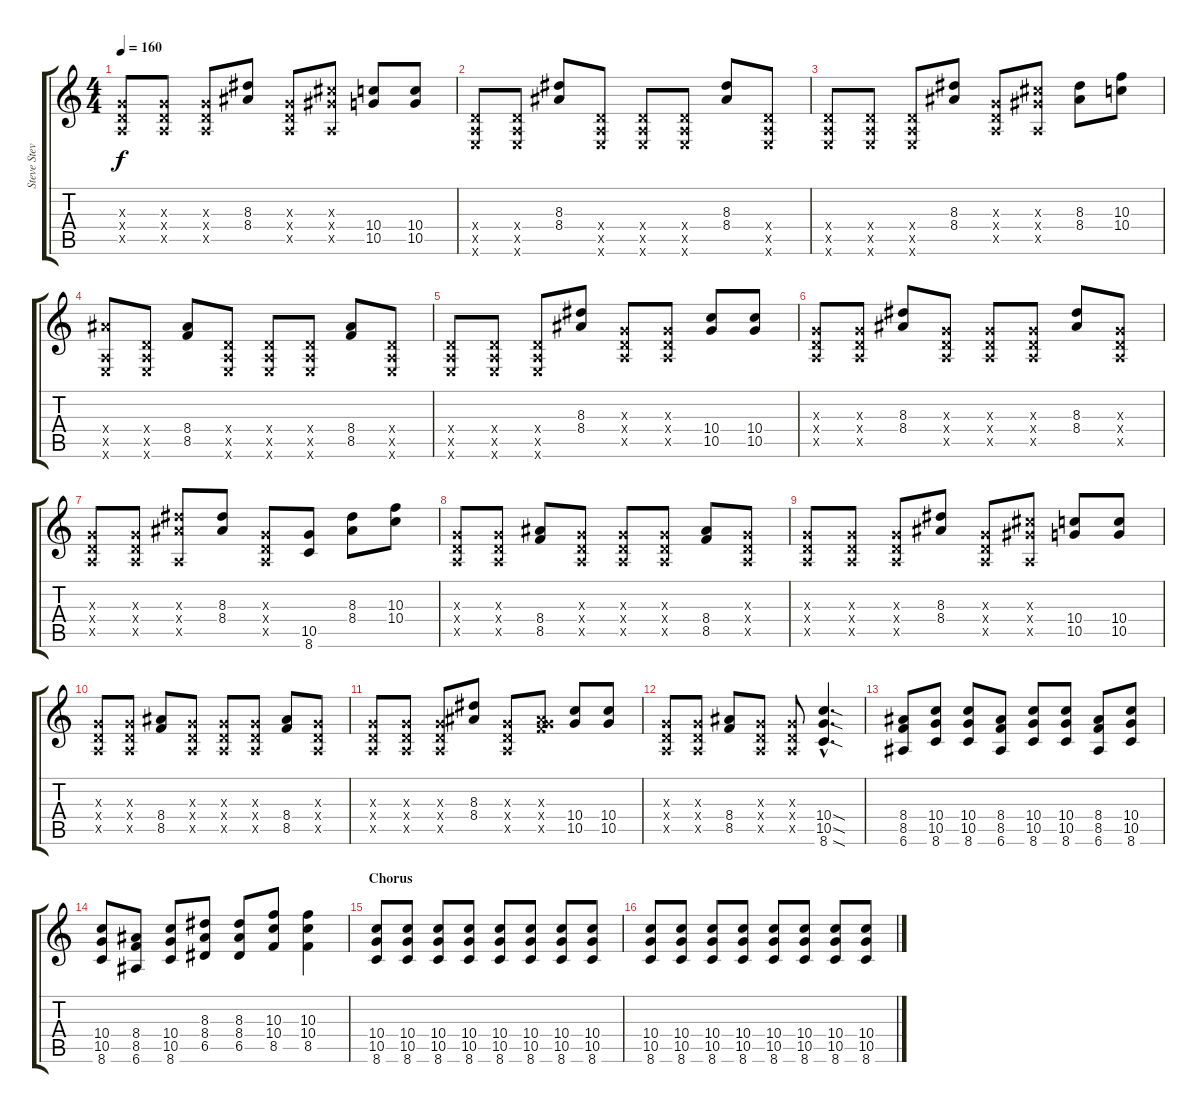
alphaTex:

\track ("Steve Stevens" "Steve Stev") {instrument distortionguitar}
\staff {score tabs}
\tuning (E4 B3 G3 D3 A2 E2) {hide}
\ts (4 4)
\tempo 160
\clef g2
\ks c
(0.3{x} 0.4{x} 0.5{x}).8{dy f} (0.3{x} 0.4{x} 0.5{x}).8 (0.3{x} 0.4{x} 0.5{x}).8 (8.3 8.4).8 (0.3{x} 0.4{x} 0.5{x}).8 (6.3{x} 6.4{x} 0.5{x}).8 (10.4 10.5).8 (10.4 10.5).8 |
(0.4{x} 0.5{x} 0.6{x}).8 (0.4{x} 0.5{x} 0.6{x}).8 (8.3 8.4).8 (0.4{x} 0.5{x} 0.6{x}).8 (0.4{x} 0.5{x} 0.6{x}).8 (0.4{x} 0.5{x} 0.6{x}).8 (8.3 8.4).8 (0.4{x} 0.5{x} 0.6{x}).8 |
(0.4{x} 0.5{x} 0.6{x}).8 (0.4{x} 0.5{x} 0.6{x}).8 (0.4{x} 0.5{x} 0.6{x}).8 (8.3 8.4).8 (0.3{x} 0.4{x} 0.5{x}).8 (6.3{x} 6.4{x} 0.5{x}).8 (8.3 8.4).8 (10.3 10.4).8 |
(8.4{x} 0.5{x} 0.6{x}).8 (0.4{x} 0.5{x} 0.6{x}).8 (8.4 8.5).8 (0.4{x} 0.5{x} 0.6{x}).8 (0.4{x} 0.5{x} 0.6{x}).8 (0.4{x} 0.5{x} 0.6{x}).8 (8.4 8.5).8 (0.4{x} 0.5{x} 0.6{x}).8 |
(0.4{x} 0.5{x} 0.6{x}).8 (0.4{x} 0.5{x} 0.6{x}).8 (0.4{x} 0.5{x} 0.6{x}).8 (8.3 8.4).8 (0.3{x} 0.4{x} 0.5{x}).8 (0.3{x} 0.4{x} 0.5{x}).8 (10.4 10.5).8 (10.4 10.5).8 |
(0.3{x} 0.4{x} 0.5{x}).8 (0.3{x} 0.4{x} 0.5{x}).8 (8.3 8.4).8 (0.3{x} 0.4{x} 0.5{x}).8 (0.3{x} 0.4{x} 0.5{x}).8 (0.3{x} 0.4{x} 0.5{x}).8 (8.3 8.4).8 (0.3{x} 0.4{x} 0.5{x}).8 |
(0.3{x} 0.4{x} 0.5{x}).8 (0.3{x} 0.4{x} 0.5{x}).8 (8.3{x} 8.4{x} 0.5{x}).8 (8.3 8.4).8 (0.3{x} 0.4{x} 0.5{x}).8 (10.5 8.6).8 (8.3 8.4).8 (10.3 10.4).8 |
(0.3{x} 0.4{x} 0.5{x}).8 (0.3{x} 0.4{x} 0.5{x}).8 (8.4 8.5).8 (0.3{x} 0.4{x} 0.5{x}).8 (0.3{x} 0.4{x} 0.5{x}).8 (0.3{x} 0.4{x} 0.5{x}).8 (8.4 8.5).8 (0.3{x} 0.4{x} 0.5{x}).8 |
(0.3{x} 0.4{x} 0.5{x}).8 (0.3{x} 0.4{x} 0.5{x}).8 (0.3{x} 0.4{x} 0.5{x}).8 (8.3 8.4).8 (0.3{x} 0.4{x} 0.5{x}).8 (6.3{x} 6.4{x} 0.5{x}).8 (10.4 10.5).8 (10.4 10.5).8 |
(0.3{x} 0.4{x} 0.5{x}).8 (0.3{x} 0.4{x} 0.5{x}).8 (8.4 8.5).8 (0.3{x} 0.4{x} 0.5{x}).8 (0.3{x} 0.4{x} 0.5{x}).8 (0.3{x} 0.4{x} 0.5{x}).8 (8.4 8.5).8 (0.3{x} 0.4{x} 0.5{x}).8 |
(0.3{x} 0.4{x} 0.5{x}).8 (0.3{x} 0.4{x} 0.5{x}).8 (0.3{x} 0.4{x} 0.5{x}).8 (8.3 8.4).8 (0.3{x} 0.4{x} 0.5{x}).8 (0.3{x} 8.4{x} 8.5{x}).8 (10.4 10.5).8 (10.4 10.5).8 |
(0.3{x} 0.4{x} 0.5{x}).8 (0.3{x} 0.4{x} 0.5{x}).8 (8.4 8.5).8 (0.3{x} 0.4{x} 0.5{x}).8 (0.3{x} 0.4{x} 0.5{x}).8 (10.4{sod hac} 10.5{sod hac} 8.6{sod hac}).4{d} |
(8.4 8.5 6.6).8 (10.4 10.5 8.6).8 (10.4 10.5 8.6).8 (8.4 8.5 6.6).8 (10.4 10.5 8.6).8 (10.4 10.5 8.6).8 (8.4 8.5 6.6).8 (10.4 10.5 8.6).8 |
(10.4 10.5 8.6).8 (8.4 8.5 6.6).8 (10.4 10.5 8.6).8 (8.3 8.4 6.5).8 (8.3 8.4 6.5).8 (10.3 10.4 8.5).8 (10.3 10.4 8.5).4 |
\section ("" "Chorus")
(10.4 10.5 8.6).8 (10.4 10.5 8.6).8 (10.4 10.5 8.6).8 (10.4 10.5 8.6).8 (10.4 10.5 8.6).8 (10.4 10.5 8.6).8 (10.4 10.5 8.6).8 (10.4 10.5 8.6).8 |
(10.4 10.5 8.6).8 (10.4 10.5 8.6).8 (10.4 10.5 8.6).8 (10.4 10.5 8.6).8 (10.4 10.5 8.6).8 (10.4 10.5 8.6).8 (10.4 10.5 8.6).8 (10.4 10.5 8.6).8
